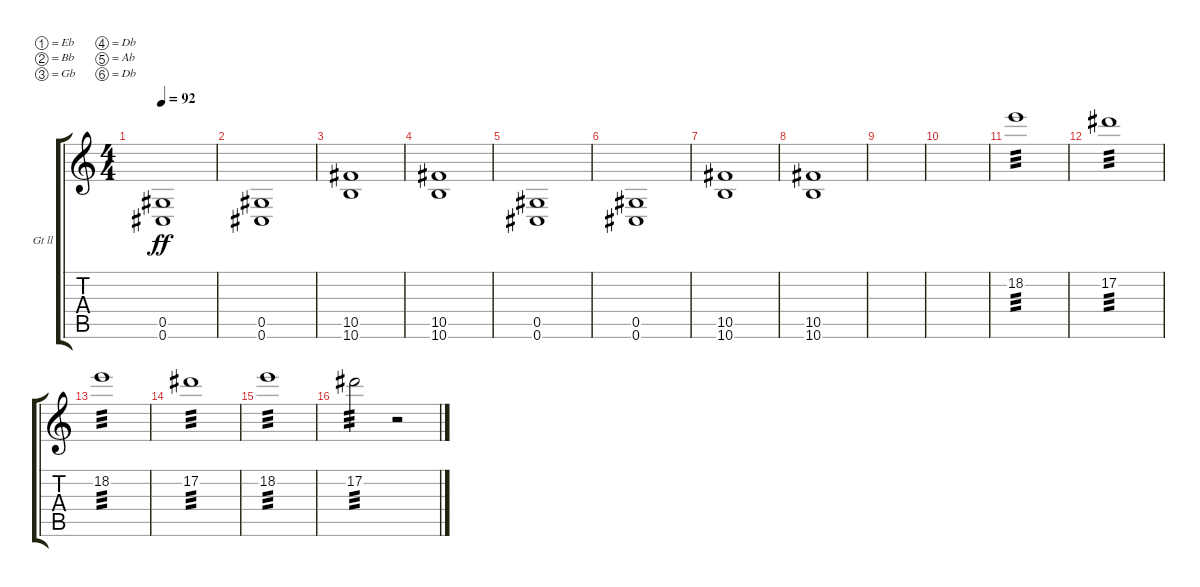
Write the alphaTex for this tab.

\defaultSystemsLayout 4
\bracketExtendMode groupsimilarinstruments
\firstSystemTrackNameOrientation horizontal
\otherSystemsTrackNameOrientation horizontal
\track ("Guitar ll" "Gt ll") {instrument overdrivenguitar}
\staff {score tabs}
\tuning (Eb4 Bb3 Gb3 Db3 Ab2 Db2)
\ts (4 4)
\tempo 92
\clef g2
\ks c
(0.5 0.6).1{dy ff} |
(0.5 0.6).1 |
(10.6 10.5).1 |
(10.5 10.6).1 |
(0.5 0.6).1 |
(0.5 0.6).1 |
(10.6 10.5).1 |
(10.5 10.6).1 |
|
|
18.2.1{tp 3} |
17.2.1{tp 3} |
18.2.1{tp 3} |
17.2.1{tp 3} |
18.2.1{tp 3} |
17.2.2{tp 3} r.2
